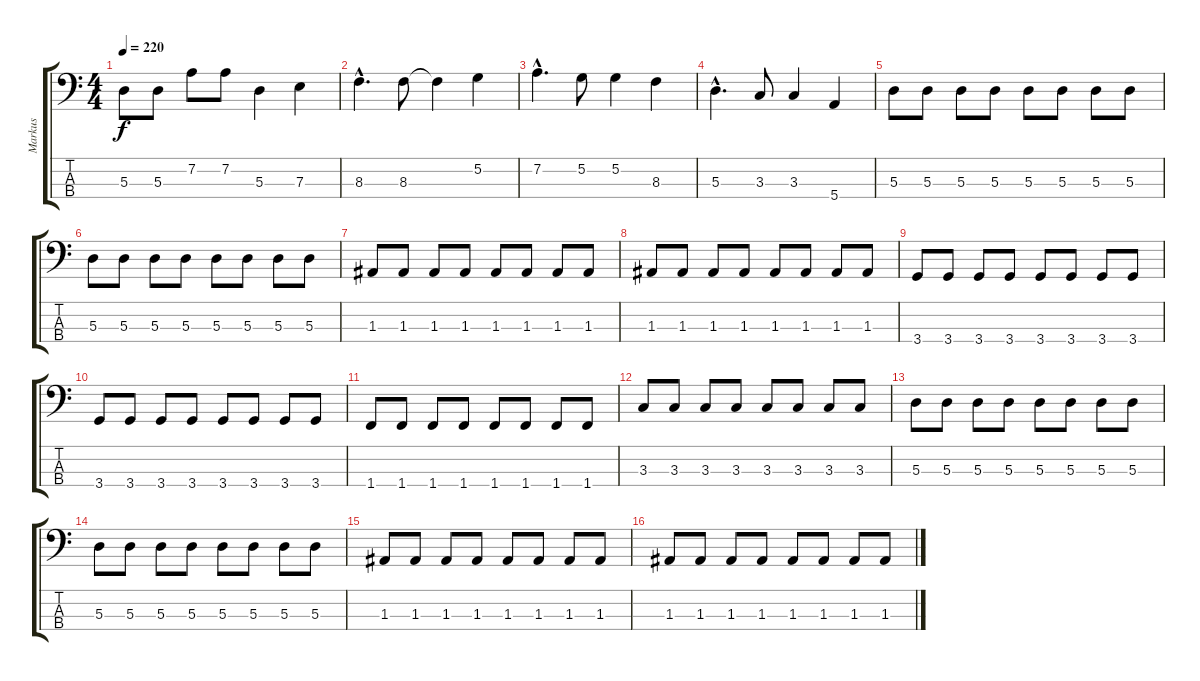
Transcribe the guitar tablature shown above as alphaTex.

\track ("Markus" "Markus") {instrument electricbassfinger}
\staff {score tabs}
\tuning (G2 D2 A1 E1) {hide}
\ts (4 4)
\tempo 220
\clef f4
\ks c
5.3.8{dy f} 5.3.8 7.2.8 7.2.8 5.3.4 7.3.4 |
8.3{hac}.4{d} 8.3.8 8.3{t}.4 5.2.4 |
7.2{hac}.4{d} 5.2.8 5.2.4 8.3.4 |
5.3{hac}.4{d} 3.3.8 3.3.4 5.4.4 |
5.3.8 5.3.8 5.3.8 5.3.8 5.3.8 5.3.8 5.3.8 5.3.8 |
5.3.8 5.3.8 5.3.8 5.3.8 5.3.8 5.3.8 5.3.8 5.3.8 |
1.3.8 1.3.8 1.3.8 1.3.8 1.3.8 1.3.8 1.3.8 1.3.8 |
1.3.8 1.3.8 1.3.8 1.3.8 1.3.8 1.3.8 1.3.8 1.3.8 |
3.4.8 3.4.8 3.4.8 3.4.8 3.4.8 3.4.8 3.4.8 3.4.8 |
3.4.8 3.4.8 3.4.8 3.4.8 3.4.8 3.4.8 3.4.8 3.4.8 |
1.4.8 1.4.8 1.4.8 1.4.8 1.4.8 1.4.8 1.4.8 1.4.8 |
3.3.8 3.3.8 3.3.8 3.3.8 3.3.8 3.3.8 3.3.8 3.3.8 |
5.3.8 5.3.8 5.3.8 5.3.8 5.3.8 5.3.8 5.3.8 5.3.8 |
5.3.8 5.3.8 5.3.8 5.3.8 5.3.8 5.3.8 5.3.8 5.3.8 |
1.3.8 1.3.8 1.3.8 1.3.8 1.3.8 1.3.8 1.3.8 1.3.8 |
1.3.8 1.3.8 1.3.8 1.3.8 1.3.8 1.3.8 1.3.8 1.3.8
